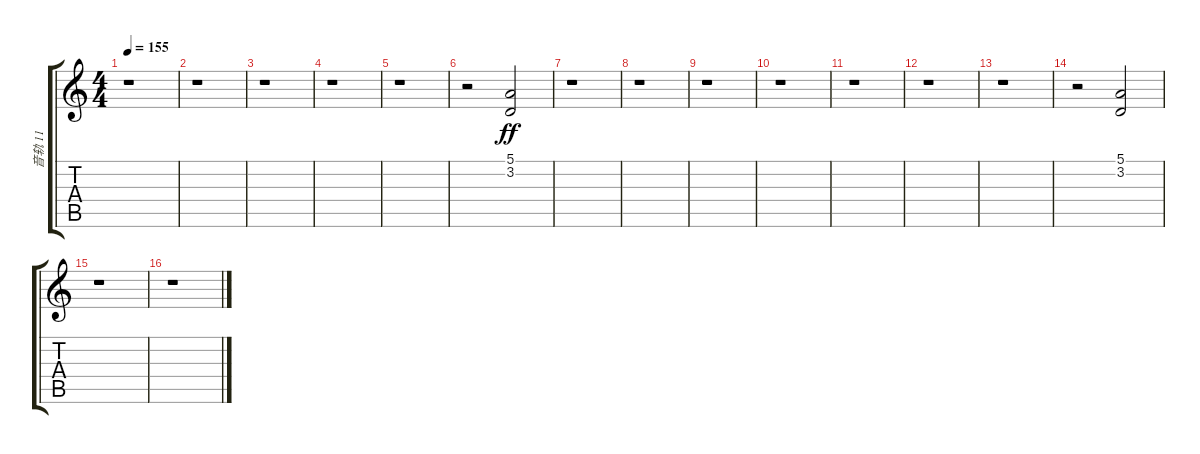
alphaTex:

\track ("音轨 11" "音轨 11") {instrument reversecymbal}
\staff {score tabs}
\tuning (E4 B3 G3 D3 A2 E2) {hide}
\ts (4 4)
\tempo 155
\clef g2
\ks c
r.1{dy ff} |
r.1 |
r.1 |
r.1 |
r.1 |
r.2 (5.1 3.2).2 |
r.1 |
r.1 |
r.1 |
r.1 |
r.1 |
r.1 |
r.1 |
r.2 (5.1 3.2).2 |
r.1 |
r.1
